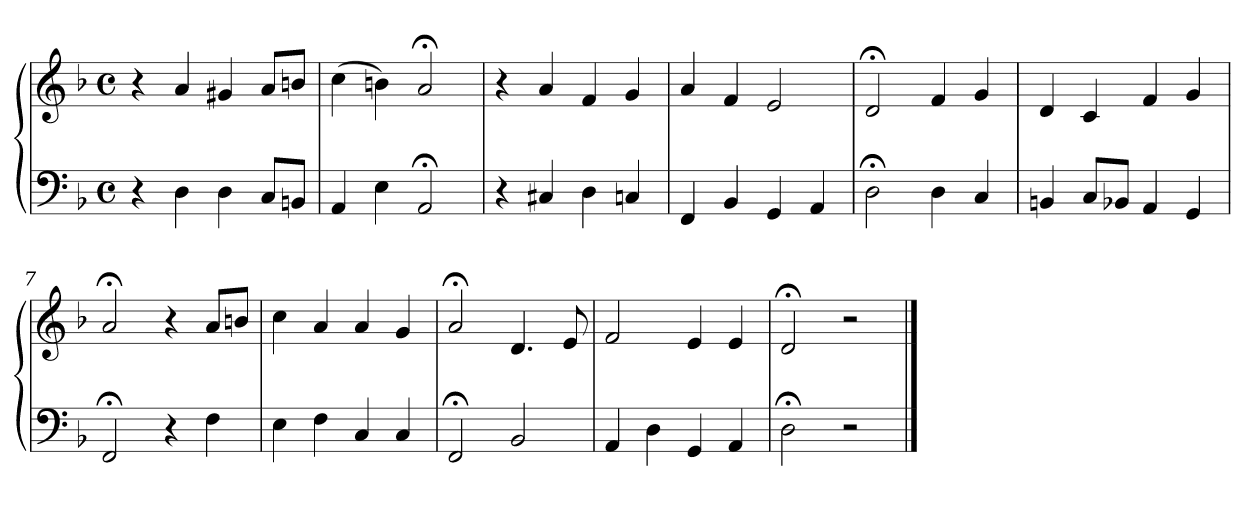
**kern	**kern
*part1	*part1
*staff2	*staff1
*clefF4	*clefG2
*k[b-]	*k[b-]
*M4/4	*M4/4
*met(c)	*met(c)
=1	=1
4r	4r
4D	4a
4D	4g#X
8CL	8aL
8BBnJ	8bnJ
=2	=2
4AA	(4cc
4E	4bn)
2AA;<	2a;<
=3	=3
4r	4r
4C#X	4a
4D	4f
4Cn	4g
=4	=4
4FF	4a
4BB-	4f
4GG	2e
4AA	.
=5	=5
2D;<	2d;<
4D	4f
4C	4g
=6	=6
4BBn	4d
8CL	4c
8BB-XJ	.
4AA	4f
4GG	4g
=7	=7
2FF;<	2a;<
4r	4r
4F	8aL
.	8bnJ
!!LO:LB:g=z
=8	=8
4E	4cc
4F	4a
4C	4a
4C	4g
=9	=9
2FF;<	2a;<
2BB-	4.d
.	8e
=10	=10
4AA	2f
4D	.
4GG	4e
4AA	4e
=11	=11
2D;<	2d;<
2r	2r
==	==
*-	*-
